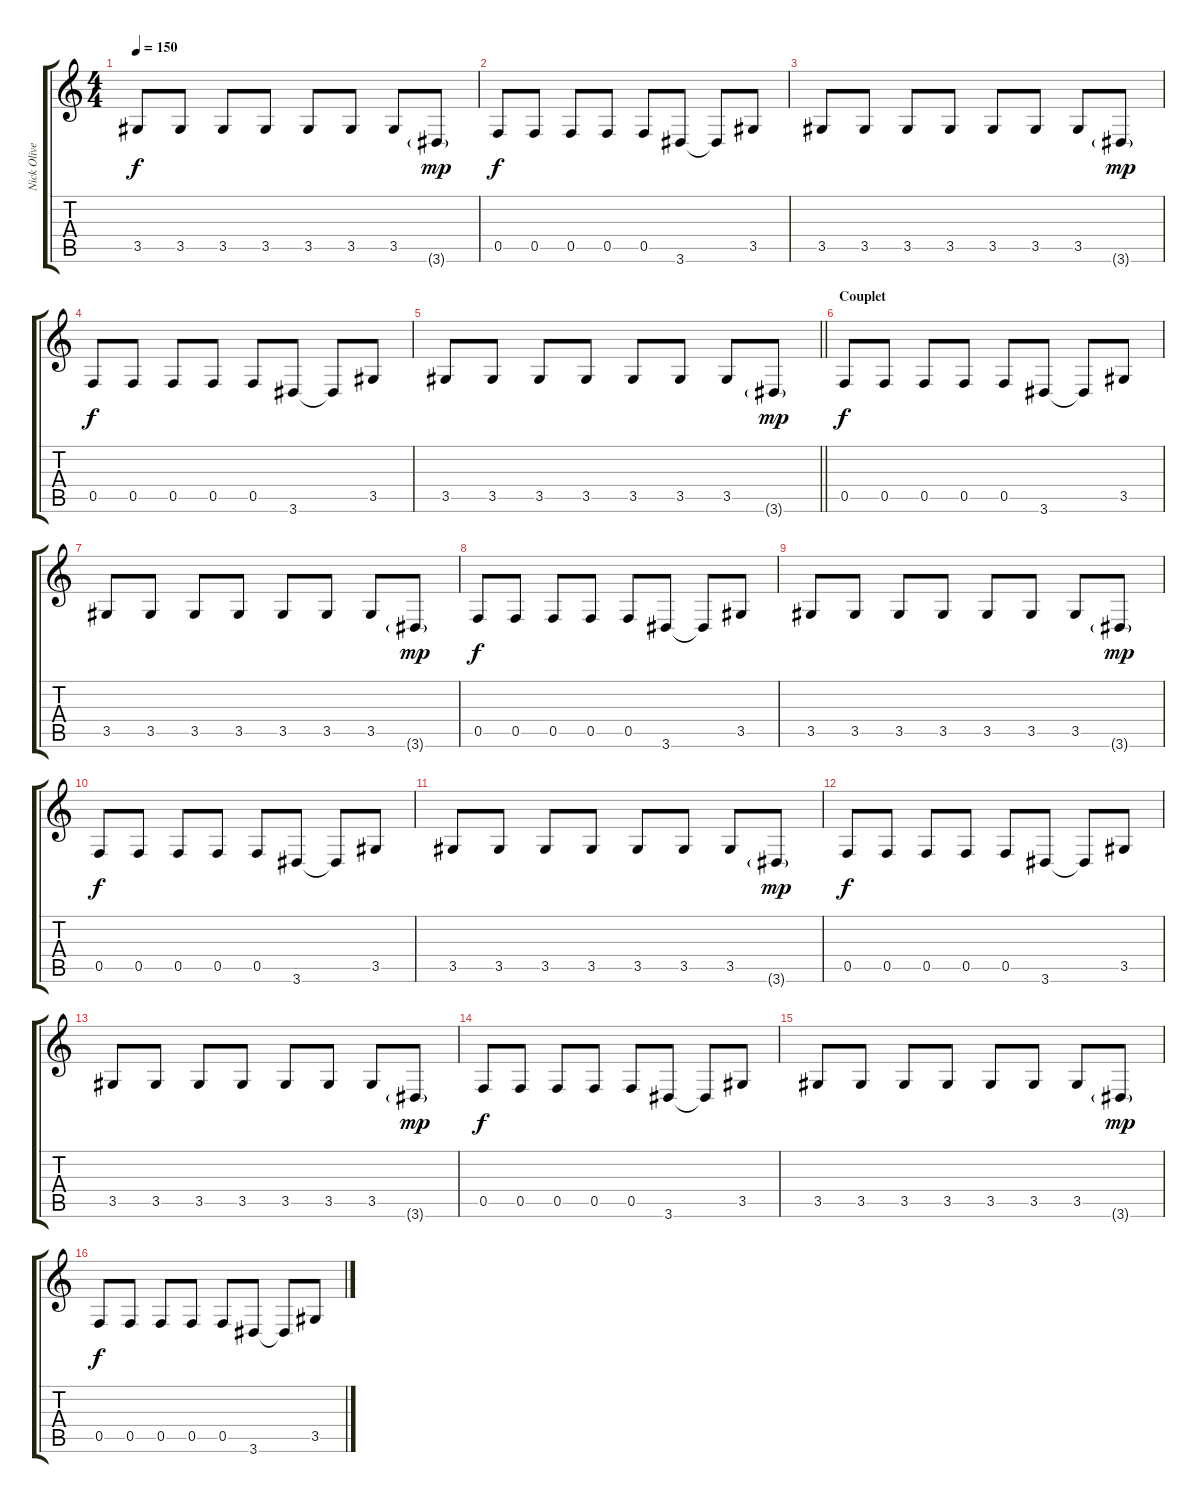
\track ("Nick Oliveri" "Nick Olive") {instrument electricbassfinger}
\staff {score tabs}
\tuning (C4 G3 Eb3 Bb2 F2 C2) {hide}
\ts (4 4)
\tempo 150
\clef g2
\ks c
3.5.8{dy f} 3.5.8 3.5.8 3.5.8 3.5.8 3.5.8 3.5.8 3.6{g}.8{dy mp} |
0.5.8{dy f} 0.5.8 0.5.8 0.5.8 0.5.8 3.6.8 3.6{t}.8 3.5.8 |
3.5.8 3.5.8 3.5.8 3.5.8 3.5.8 3.5.8 3.5.8 3.6{g}.8{dy mp} |
0.5.8{dy f} 0.5.8 0.5.8 0.5.8 0.5.8 3.6.8 3.6{t}.8 3.5.8 |
\barLineRight lightlight
3.5.8 3.5.8 3.5.8 3.5.8 3.5.8 3.5.8 3.5.8 3.6{g}.8{dy mp} |
\section ("" "Couplet")
0.5.8{dy f} 0.5.8 0.5.8 0.5.8 0.5.8 3.6.8 3.6{t}.8 3.5.8 |
3.5.8 3.5.8 3.5.8 3.5.8 3.5.8 3.5.8 3.5.8 3.6{g}.8{dy mp} |
0.5.8{dy f} 0.5.8 0.5.8 0.5.8 0.5.8 3.6.8 3.6{t}.8 3.5.8 |
3.5.8 3.5.8 3.5.8 3.5.8 3.5.8 3.5.8 3.5.8 3.6{g}.8{dy mp} |
0.5.8{dy f} 0.5.8 0.5.8 0.5.8 0.5.8 3.6.8 3.6{t}.8 3.5.8 |
3.5.8 3.5.8 3.5.8 3.5.8 3.5.8 3.5.8 3.5.8 3.6{g}.8{dy mp} |
0.5.8{dy f} 0.5.8 0.5.8 0.5.8 0.5.8 3.6.8 3.6{t}.8 3.5.8 |
3.5.8 3.5.8 3.5.8 3.5.8 3.5.8 3.5.8 3.5.8 3.6{g}.8{dy mp} |
0.5.8{dy f} 0.5.8 0.5.8 0.5.8 0.5.8 3.6.8 3.6{t}.8 3.5.8 |
3.5.8 3.5.8 3.5.8 3.5.8 3.5.8 3.5.8 3.5.8 3.6{g}.8{dy mp} |
0.5.8{dy f} 0.5.8 0.5.8 0.5.8 0.5.8 3.6.8 3.6{t}.8 3.5.8
